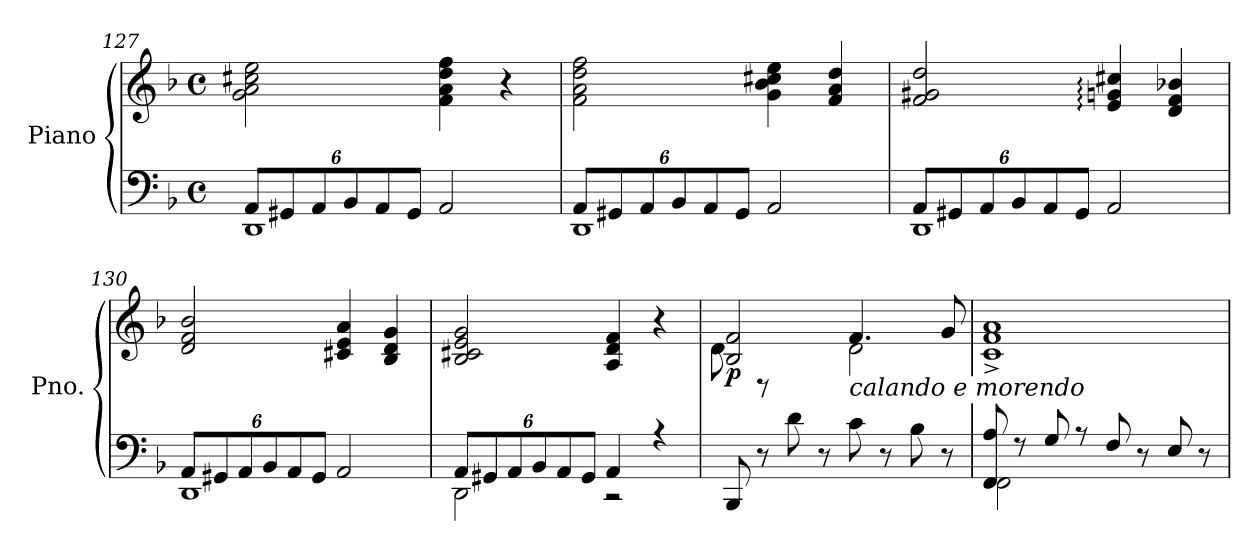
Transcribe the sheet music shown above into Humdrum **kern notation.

**kern	**kern	**dynam
*part1	*part1	*part1
*staff2	*staff1	*staff1/2
*I"Piano	*	*
*I'Pno.	*	*
!!LO:LB:g=z
*clefF4	*clefG2	*
*k[b-]	*k[b-]	*
*M4/4	*M4/4	*
*met(c)	*met(c)	*
*Xbrackettup	*	*
=127	=127	=127
*^	*	*
12AA/L	1DD	2g\ 2a\ 2cc#X\ 2ee\	.
12GG#X/	.	.	.
12AA/	.	.	.
12BB-/	.	.	.
12AA/	.	.	.
12GG#/J	.	.	.
2AA/	.	4f\ 4a\ 4dd\ 4ff\	.
.	.	4r	.
=128	=128	=128	=128
12AA/L	1DD	2f\ 2a\ 2dd\ 2ff\	.
12GG#X/	.	.	.
12AA/	.	.	.
12BB-/	.	.	.
12AA/	.	.	.
12GG#/J	.	.	.
2AA/	.	4g\ 4b-\ 4cc#X\ 4ee\	.
.	.	4f/ 4a/ 4dd/	.
=129	=129	=129	=129
12AA/L	1DD	2f/ 2g#X/ 2dd/	.
12GG#X/	.	.	.
12AA/	.	.	.
12BB-/	.	.	.
12AA/	.	.	.
12GG#/J	.	.	.
2AA/	.	4e/: 4gn/: 4cc#X/:	.
.	.	4d/ 4f/ 4b-X/	.
=130	=130	=130	=130
12AA/L	1DD	2d/ 2f/ 2b-/	.
12GG#X/	.	.	.
12AA/	.	.	.
12BB-/	.	.	.
12AA/	.	.	.
12GG#/J	.	.	.
2AA/	.	4c#X/ 4e/ 4a/	.
.	.	4B-/ 4d/ 4g/	.
!!LO:LB:g=z
=131	=131	=131	=131
12AA/L	2DD\	2B-/ 2c#X/ 2e/ 2g/	.
12GG#X/	.	.	.
12AA/	.	.	.
12BB-/	.	.	.
12AA/	.	.	.
12GG#/J	.	.	.
4AA/	2r	4A/ 4d/ 4f/	.
4r	.	4r	.
*v	*v	*	*
=132	=132	=132
*	*^	*
!	!	!	!LO:DY:b
8BBB-/	2B-/ 2f/	8d\	p
8r	.	8r	.
8d\	.	4ryy	.
8r	.	.	.
!LO:TX:a:i:t=calando e morendo	!	!	!
8c\	4.f/	2d\	.
8r	.	.	.
8B-\	.	.	.
8r	8g/	.	.
*	*v	*v	*
=133	=133	=133
*^	*	*
8FF/ 8A/	2FF\	1c^ 1f^ 1a^	.
8r	.	.	.
8G/	.	.	.
8r	.	.	.
8F/	2ryy	.	.
8r	.	.	.
8E/	.	.	.
8r	.	.	.
*v	*v	*	*
=	=	=
*-	*-	*-
